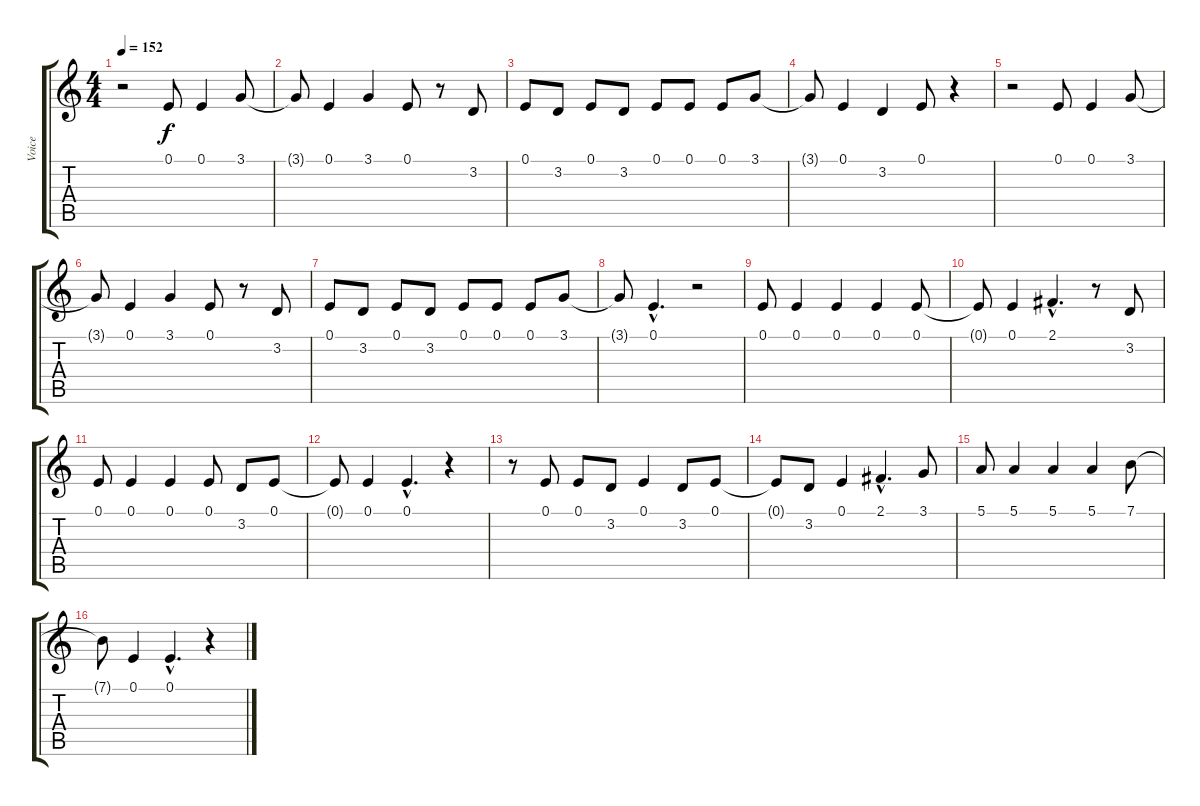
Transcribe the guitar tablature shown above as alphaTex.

\track ("Voice" "Voice") {instrument trumpet}
\staff {score tabs}
\tuning (E4 B3 G3 D3 A2 E2) {hide}
\ts (4 4)
\tempo 152
\clef g2
\ks c
r.2{dy f} 0.1.8 0.1.4 3.1.8 |
3.1{t}.8 0.1.4 3.1.4 0.1.8 r.8 3.2.8 |
0.1.8 3.2.8 0.1.8 3.2.8 0.1.8 0.1.8 0.1.8 3.1.8 |
3.1{t}.8 0.1.4 3.2.4 0.1.8 r.4 |
r.2 0.1.8 0.1.4 3.1.8 |
3.1{t}.8 0.1.4 3.1.4 0.1.8 r.8 3.2.8 |
0.1.8 3.2.8 0.1.8 3.2.8 0.1.8 0.1.8 0.1.8 3.1.8 |
3.1{t}.8 0.1{hac}.4{d} r.2 |
0.1.8 0.1.4 0.1.4 0.1.4 0.1.8 |
0.1{t}.8 0.1.4 2.1{hac}.4{d} r.8 3.2.8 |
0.1.8 0.1.4 0.1.4 0.1.8 3.2.8 0.1.8 |
0.1{t}.8 0.1.4 0.1{hac}.4{d} r.4 |
r.8 0.1.8 0.1.8 3.2.8 0.1.4 3.2.8 0.1.8 |
0.1{t}.8 3.2.8 0.1.4 2.1{hac}.4{d} 3.1.8 |
5.1.8 5.1.4 5.1.4 5.1.4 7.1.8 |
7.1{t}.8 0.1.4 0.1{hac}.4{d} r.4
